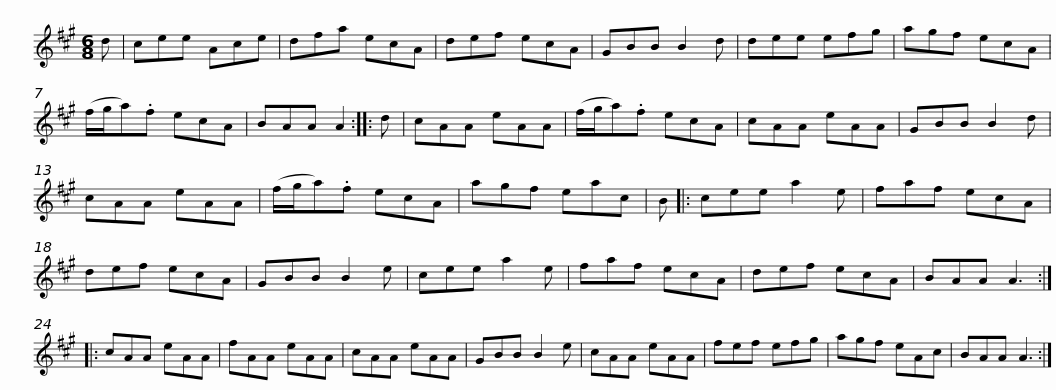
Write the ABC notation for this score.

X:1
L:1/8
M:6/8
I:linebreak $
K:A
V:1 treble
V:1
 d | cee Ace | dfa ecA | def ecA | GBB B2 d | %5
 dee efg | agf ecA | (f/g/a).f ecA |$ BAA A2 :: d | %10
 cAA eAA | (f/g/a).f ecA | cAA eAA | GBB B2 d | cAA eAA | %15
 (f/g/a).f ecA |$ agf eac | B |: cee a2 e | faf ecA | %20
 def ecA | GBB B2 e | cee a2 e | faf ecA |$ def ecA | %25
 BAA A3 :: cAA eAA | fAA eAA | cAA eAA | GBB B2 e | %30
 cAA eAA |$ fef efg | agf eAc | BAA A3 :| %34
